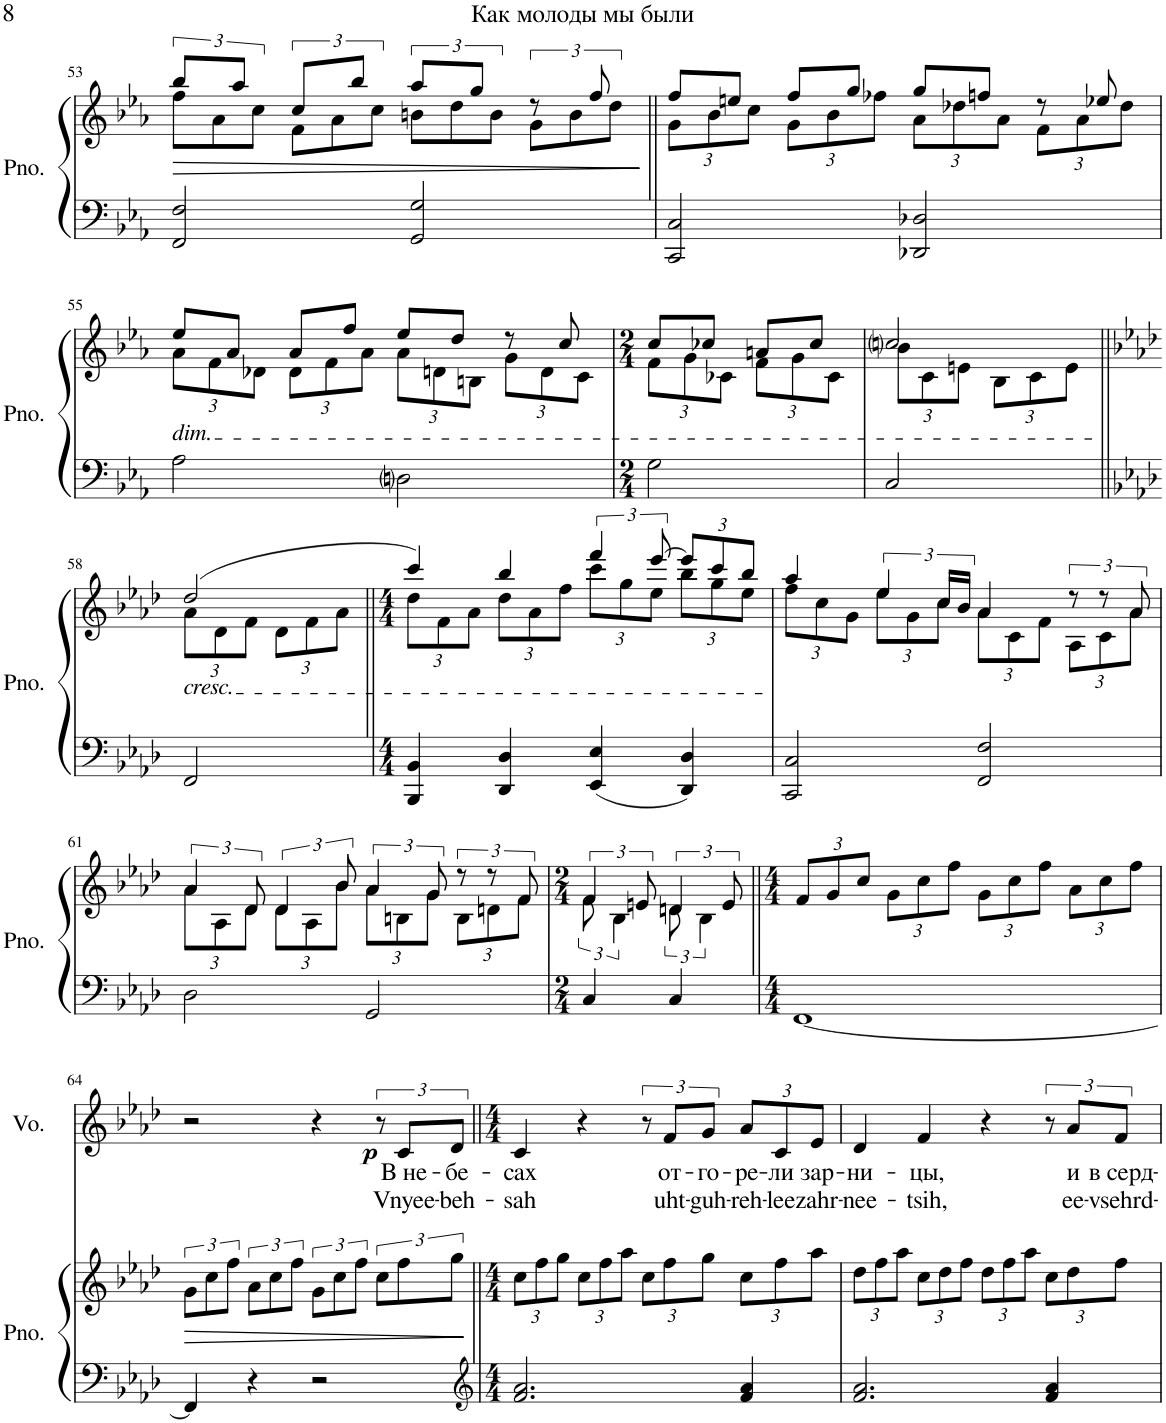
**kern	**kern	**dynam	**kern	**text	**text	**dynam
*part2	*part2	*part2	*part1	*part1	*part1	*part1
*staff3	*staff2	*staff2/3	*staff1	*staff1	*staff1	*staff1
*I"Piano	*	*	*I"Voice	*	*	*
*I'Pno.	*	*	*I'Vo.	*	*	*
!!LO:PB:g=z
*clefF4	*clefG2	*	*clefG2	*	*	*
*k[b-e-a-]	*k[b-e-a-]	*	*k[b-e-a-]	*	*	*
*M4/4	*M4/4	*	*M4/4	*	*	*
=53	=53	=53	=53	=53	=53	=53
!	!	!LO:HP:b	!	!	!	!
*	*^	*	*	*	*	*
2FF/ 2F/	8bb-/L	12ff\L	>	1r	.	.	.
.	.	12a-\	.	.	.	.	.
.	8aa-/J	.	.	.	.	.	.
.	.	12cc\J	.	.	.	.	.
.	8cc^/L	12f\L	.	.	.	.	.
.	.	12a-\	.	.	.	.	.
.	8bb-/J	.	.	.	.	.	.
.	.	12cc\J	.	.	.	.	.
2GG/ 2G/	8aa-/L	12bn\L	.	.	.	.	.
.	.	12dd\	.	.	.	.	.
.	8gg/J	.	.	.	.	.	.
.	.	12b\J	.	.	.	.	.
.	8r	12g\L	.	.	.	.	.
.	.	12b\	.	.	.	.	.
.	8ff/	.	.	.	.	.	.
.	.	12dd\J	.	.	.	.	.
*	*v	*v	*	*	*	*	*
.	.	]	.	.	.	.
=54||	=54||	=54||	=54||	=54||	=54||	=54||
*	*^	*	*	*	*	*
*	*	*Xbrackettup	*	*	*	*	*
2CC/ 2C/	8ff/L	12g\L	.	1r	.	.	.
.	.	12b-\	.	.	.	.	.
.	8een/J	.	.	.	.	.	.
.	.	12cc\J	.	.	.	.	.
.	8ff/L	12g\L	.	.	.	.	.
.	.	12b-\	.	.	.	.	.
.	8gg/J	.	.	.	.	.	.
.	.	12ff-X\J	.	.	.	.	.
2DD-X/ 2D-X/	8gg/L	12a-\L	.	.	.	.	.
.	.	12dd-X\	.	.	.	.	.
.	8ffn/J	.	.	.	.	.	.
.	.	12a-\J	.	.	.	.	.
.	8r	12f\L	.	.	.	.	.
.	.	12a-\	.	.	.	.	.
.	8ee-X/	.	.	.	.	.	.
.	.	12dd-\J	.	.	.	.	.
!!LO:LB:g=z
=55	=55	=55	=55	=55	=55	=55	=55
!	!LO:TX:b:i:t=dim.	!	!	!	!	!	!
2A-\	8ee-/L	12a-\L	.	1r	.	.	.
.	.	12f\	.	.	.	.	.
.	8a-/J	.	.	.	.	.	.
.	.	12d-X\J	.	.	.	.	.
.	8a-/L	12d-\L	.	.	.	.	.
.	.	12f\	.	.	.	.	.
.	8ff/J	.	.	.	.	.	.
.	.	12a-\J	.	.	.	.	.
2Dni\	8ee-/L	12a-\L	.	.	.	.	.
.	.	12dn\	.	.	.	.	.
.	8dd/J	.	.	.	.	.	.
.	.	12Bn\J	.	.	.	.	.
.	8r	12g\L	.	.	.	.	.
.	.	12d\	.	.	.	.	.
.	8cc/	.	.	.	.	.	.
.	.	12c\J	.	.	.	.	.
=56	=56	=56	=56	=56	=56	=56	=56
*M2/4	*M2/4	*	*	*M2/4	*	*	*
2G\	8cc/L	12f\L	.	2r	.	.	.
.	.	12g\	.	.	.	.	.
.	8cc-X/J	.	.	.	.	.	.
.	.	12c-X\J	.	.	.	.	.
.	8an/L	12f\L	.	.	.	.	.
.	.	12g\	.	.	.	.	.
.	8cc-/J	.	.	.	.	.	.
.	.	12c-\J	.	.	.	.	.
=57	=57	=57	=57	=57	=57	=57	=57
2C/	2ccni/	12b-\L	.	2r	.	.	.
.	.	12c\	.	.	.	.	.
.	.	12en\J	.	.	.	.	.
.	.	12B-\L	.	.	.	.	.
.	.	12c\	.	.	.	.	.
.	.	12e\J	.	.	.	.	.
!!LO:LB:g=z
=58||	=58||	=58||	=58||	=58||	=58||	=58||	=58||
*k[b-e-a-d-]	*k[b-e-a-d-]	*	*	*k[b-e-a-d-]	*	*	*
!	!LO:TX:b:i:t=cresc.	!	!	!	!	!	!
2FF/	(2dd-/	12a-\L	.	2r	.	.	.
.	.	12d-\	.	.	.	.	.
.	.	12f\J	.	.	.	.	.
.	.	12d-\L	.	.	.	.	.
.	.	12f\	.	.	.	.	.
.	.	12a-\J	.	.	.	.	.
=59||	=59||	=59||	=59||	=59||	=59||	=59||	=59||
*M4/4	*M4/4	*	*	*M4/4	*	*	*
4BBB-/ 4BB-/	4ccc/)	12dd-\L	.	1r	.	.	.
.	.	12f\	.	.	.	.	.
.	.	12a-\J	.	.	.	.	.
4DD-/ 4D-/	4bb-/	12dd-\L	.	.	.	.	.
.	.	12a-\	.	.	.	.	.
.	.	12ff\J	.	.	.	.	.
*	*brackettup	*Xbrackettup	*	*	*	*	*
4EE-/ 4E-/	6fff/	12ccc\L	.	.	.	.	.
.	.	12gg\	.	.	.	.	.
.	[12eee-/	12ee-\J	.	.	.	.	.
4DD-/ 4D-/	12eee-/L]	12bb-\L	.	.	.	.	.
.	12ccc/	12gg\	.	.	.	.	.
.	12bb-/J	12ee-\J	.	.	.	.	.
=60	=60	=60	=60	=60	=60	=60	=60
2CC/ 2C/	4aa-/	12ff\L	.	1r	.	.	.
.	.	12cc\	.	.	.	.	.
.	.	12g\J	.	.	.	.	.
*	*brackettup	*Xbrackettup	*	*	*	*	*
.	6ee-/	12ee-\L	.	.	.	.	.
.	.	12g\	.	.	.	.	.
.	24cc/LL	12cc\J	.	.	.	.	.
.	24b-/JJ	.	.	.	.	.	.
2FF/ 2F/	4a-/	12a-\L	.	.	.	.	.
.	.	12c\	.	.	.	.	.
.	.	12f\J	.	.	.	.	.
*	*brackettup	*Xbrackettup	*	*	*	*	*
.	12r	12A-\L	.	.	.	.	.
.	12r	12c\	.	.	.	.	.
.	12a-/	12a-\J	.	.	.	.	.
!!LO:LB:g=z
=61	=61	=61	=61	=61	=61	=61	=61
*	*brackettup	*Xbrackettup	*	*	*	*	*
2D-\	6a-/	12a-\L	.	1r	.	.	.
.	.	12A-\	.	.	.	.	.
.	12d-/	12d-\J	.	.	.	.	.
*	*brackettup	*Xbrackettup	*	*	*	*	*
.	6d-/	12d-\L	.	.	.	.	.
.	.	12A-\	.	.	.	.	.
.	12b-/	12b-\J	.	.	.	.	.
*	*brackettup	*Xbrackettup	*	*	*	*	*
2GG/	6a-/	12a-\L	.	.	.	.	.
.	.	12Bn\	.	.	.	.	.
.	12g/	12g\J	.	.	.	.	.
*	*brackettup	*Xbrackettup	*	*	*	*	*
.	12r	12B\L	.	.	.	.	.
.	12r	12dn\	.	.	.	.	.
.	12f/	12f\J	.	.	.	.	.
=62	=62	=62	=62	=62	=62	=62	=62
*M2/4	*M2/4	*	*	*M2/4	*	*	*
*	*brackettup	*	*	*	*	*	*
4C/	6f/	12f\	.	2r	.	.	.
.	.	6B-\	.	.	.	.	.
.	12en/	.	.	.	.	.	.
4C/	6dn/	12d\	.	.	.	.	.
.	.	6B-\	.	.	.	.	.
.	12e/	.	.	.	.	.	.
*	*v	*v	*	*	*	*	*
=63||	=63||	=63||	=63||	=63||	=63||	=63||
*M4/4	*M4/4	*	*M4/4	*	*	*
*	*Xbrackettup	*	*	*	*	*
[1FF	12f/L	.	1r	.	.	.
.	12g/	.	.	.	.	.
.	12cc/J	.	.	.	.	.
.	12g\L	.	.	.	.	.
.	12cc\	.	.	.	.	.
.	12ff\J	.	.	.	.	.
.	12g\L	.	.	.	.	.
.	12cc\	.	.	.	.	.
.	12ff\J	.	.	.	.	.
.	12a-\L	.	.	.	.	.
.	12cc\	.	.	.	.	.
.	12ff\J	.	.	.	.	.
!!LO:LB:g=z
=64	=64	=64	=64	=64	=64	=64
*	*brackettup	*	*	*	*	*
!	!	!LO:HP:b	!	!	!	!
4FF/]	12g\L	>	2r	.	.	.
.	12cc\	.	.	.	.	.
.	12ff\J	.	.	.	.	.
4r	12a-\L	.	.	.	.	.
.	12cc\	.	.	.	.	.
.	12ff\J	.	.	.	.	.
2r	12g\L	.	4r	.	.	.
.	12cc\	.	.	.	.	.
.	12ff\J	.	.	.	.	.
!	!	!	!	!	!	!LO:DY:b
.	12cc\L	.	12r	.	.	p
!	!	!	!	!LO:LY:b	!LO:LY:b	!
.	12ff\	.	12c/L	В не-	Vnyee-	.
!	!	!	!	!LO:LY:b	!LO:LY:b	!
.	12gg\J	.	12d-/J	-бе-	-beh-	.
.	.	]	.	.	.	.
=65||	=65||	=65||	=65||	=65||	=65||	=65||
*clefG2	*	*	*	*	*	*
*M4/4	*M4/4	*	*M4/4	*	*	*
*	*Xbrackettup	*	*	*	*	*
!	!	!	!	!LO:LY:b	!LO:LY:b	!
2.f/ 2.a-/	12cc\L	.	4c/	-сах	-sah	.
.	12ff\	.	.	.	.	.
.	12gg\J	.	.	.	.	.
.	12cc\L	.	4r	.	.	.
.	12ff\	.	.	.	.	.
.	12aa-\J	.	.	.	.	.
.	12cc\L	.	12r	.	.	.
!	!	!	!	!LO:LY:b	!LO:LY:b	!
.	12ff\	.	12f/L	от-	uht-	.
!	!	!	!	!LO:LY:b	!LO:LY:b	!
.	12gg\J	.	12g/J	-го-	-guh-	.
*	*	*	*Xbrackettup	*	*	*
!	!	!	!	!LO:LY:b	!LO:LY:b	!
4f/ 4a-/	12cc\L	.	12a-;</L	-ре-	-reh-	.
!	!	!	!	!LO:LY:b	!LO:LY:b	!
.	12ff\	.	12c/	-ли	-lee	.
!	!	!	!	!LO:LY:b	!LO:LY:b	!
.	12aa-\J	.	12e-/J	зар-	zahr-	.
=66	=66	=66	=66	=66	=66	=66
!	!	!	!	!LO:LY:b	!LO:LY:b	!
2.f/ 2.a-/	12dd-\L	.	4d-;</	-ни-	-nee-	.
.	12ff\	.	.	.	.	.
.	12aa-\J	.	.	.	.	.
!	!	!	!	!LO:LY:b	!LO:LY:b	!
.	12cc\L	.	4f/	-цы,	-tsih,	.
.	12dd-\	.	.	.	.	.
.	12ff\J	.	.	.	.	.
.	12dd-\L	.	4r	.	.	.
.	12ff\	.	.	.	.	.
.	12aa-\J	.	.	.	.	.
*	*	*	*brackettup	*	*	*
4f/ 4a-/	12cc\L	.	12r	.	.	.
!	!	!	!	!LO:LY:b	!LO:LY:b	!
.	12dd-\	.	12a-;</L	и	ee-	.
!	!	!	!	!LO:LY:b	!LO:LY:b	!
.	12ff\J	.	12f/J	в серд-	-vsehrd-	.
=	=	=	=	=	=	=
*-	*-	*-	*-	*-	*-	*-
